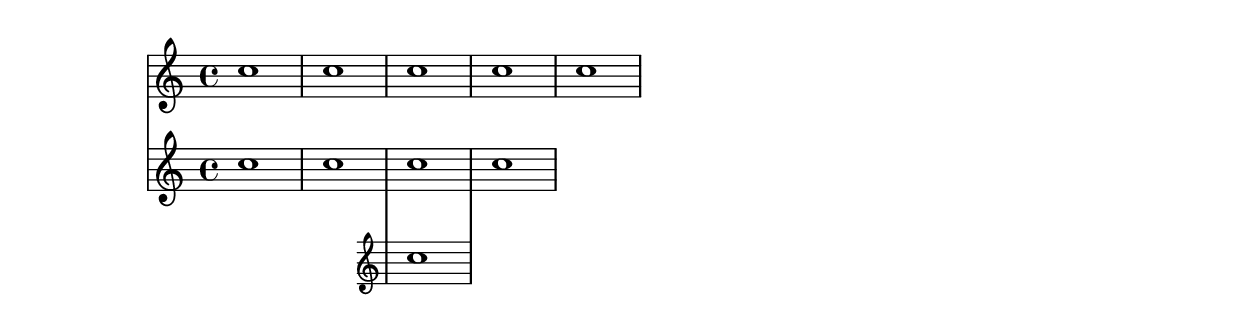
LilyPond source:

%% Do not edit this file; it is auto-generated from LSR http://lsr.dsi.unimi.it
%% This file is in the public domain.
\version "2.11.64"

\header {
  lsrtags = "staff-notation, contexts-and-engravers"

  texidoces = "
Se puede añadir (posiblemente de forma temporal) un pentagrama
nuevo una vez que la pieza ha comenzado.

"
  doctitlees = "Añadir un pentagrama nuevo"

  texidoc = "
An extra staff can be added (possibly temporarily) after the start of a
piece.  

"
  doctitle = "Adding an extra staff"
} % begin verbatim

\score {
  <<
    \new Staff \relative c'' { c1 c c c c }
    \new StaffGroup \relative c'' {
      \new Staff {
        c1 c
        << c1 \new Staff { \once \override Staff.TimeSignature #'stencil = ##f c1 } >>
        c
      }
    }
  >>
}
